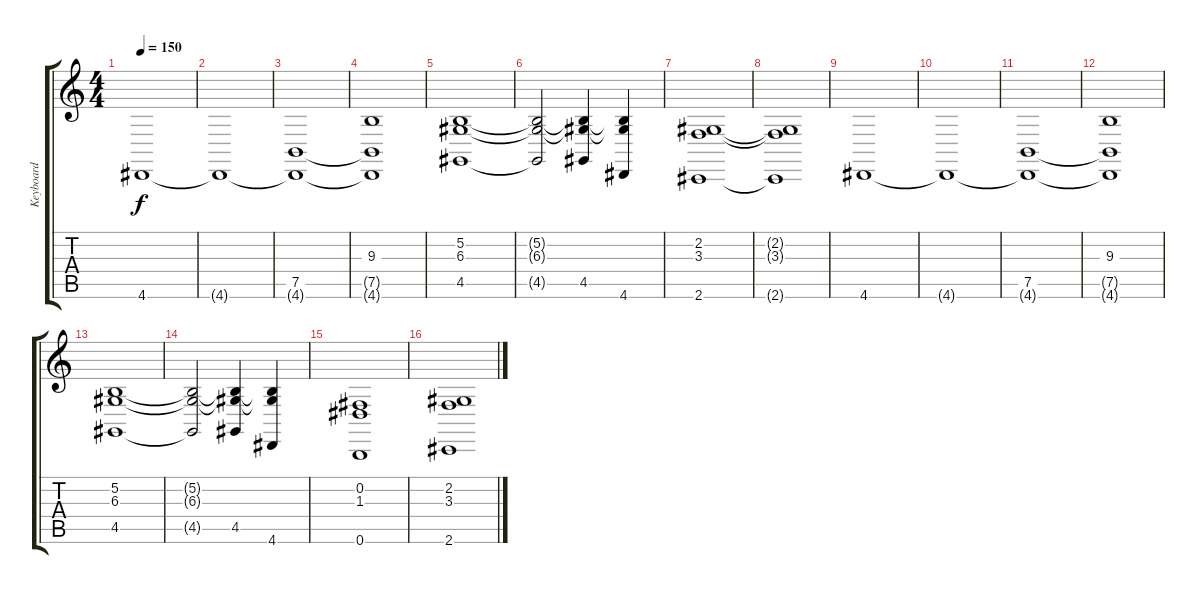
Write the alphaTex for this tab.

\track ("Keyboard" "Keyboard") {instrument stringensemble2}
\staff {score tabs}
\tuning (B3 Gb3 D3 A2 E2 B1) {hide}
\ts (4 4)
\tempo 150
\clef g2
\ks c
4.6.1{dy f} |
4.6{t}.1 |
(7.5 4.6{t}).1 |
(9.3 7.5{t} 4.6{t}).1 |
(5.2 6.3 4.5).1 |
(5.2{t} 6.3{t} 4.5{t}).2 (5.2{t} 6.3{t} 4.5).4 (5.2{t} 6.3{t} 4.6).4 |
(2.2 3.3 2.6).1 |
(2.2{t} 3.3{t} 2.6{t}).1 |
4.6.1 |
4.6{t}.1 |
(7.5 4.6{t}).1 |
(9.3 7.5{t} 4.6{t}).1 |
(5.2 6.3 4.5).1 |
(5.2{t} 6.3{t} 4.5{t}).2 (5.2{t} 6.3{t} 4.5).4 (5.2{t} 6.3{t} 4.6).4 |
(0.2 1.3 0.6).1 |
(2.2 3.3 2.6).1
